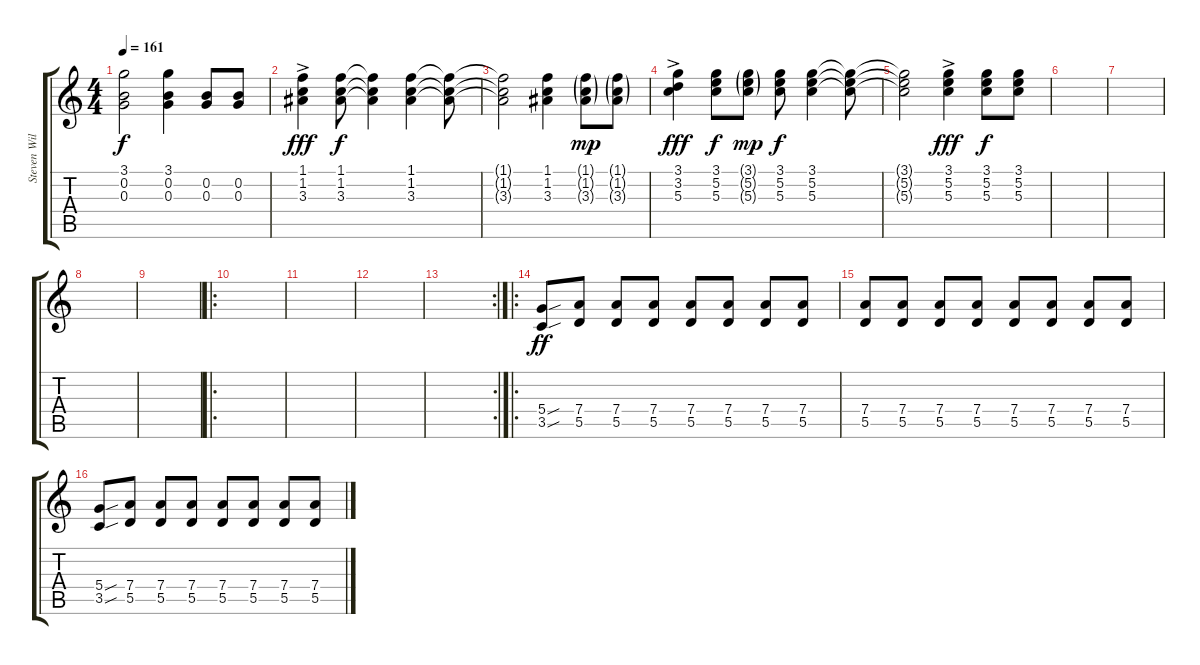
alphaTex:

\track ("Steven Wilson (Guitar)" "Steven Wil") {instrument electricguitarclean}
\staff {score tabs}
\tuning (E4 B3 G3 D3 A2 D2) {hide}
\ts (4 4)
\tempo 161
\clef g2
\ks c
(3.1{t} 0.2{t} 0.3{t}).2{dy f} (3.1 0.2 0.3).4 (0.2 0.3).8 (0.2 0.3).8 |
(1.1{ac} 1.2{ac} 3.3{ac}).4{dy fff} (1.1 1.2 3.3).8{dy f} (1.1{t} 1.2{t} 3.3{t}).4 (1.1 1.2 3.3).4 (1.1{t} 1.2{t} 3.3{t}).8 |
(1.1{t} 1.2{t} 3.3{t}).2 (1.1 1.2 3.3).4 (1.1{g} 1.2{g} 3.3{g}).8{dy mp} (1.1{g} 1.2{g} 3.3{g}).8 |
(3.1{ac} 3.2{ac} 5.3{ac}).4{dy fff} (3.1 5.2 5.3).8{dy f} (3.1{g} 5.2{g} 5.3{g}).8{dy mp} (3.1 5.2 5.3).8{dy f} (3.1 5.2 5.3).4 (3.1{t} 5.2{t} 5.3{t}).8 |
(3.1{t} 5.2{t} 5.3{t}).2 (3.1{ac} 5.2{ac} 5.3{ac}).4{dy fff} (3.1 5.2 5.3).8{dy f} (3.1 5.2 5.3).8 |
|
|
|
|
\ro
|
|
|
\rc 2
|
\ro
(5.4{sou} 3.5{sou}).8{dy ff volume 16 balance 8 instrument distortionguitar} (7.4 5.5).8 (7.4 5.5).8 (7.4 5.5).8 (7.4 5.5).8 (7.4 5.5).8 (7.4 5.5).8 (7.4 5.5).8 |
(7.4 5.5).8 (7.4 5.5).8 (7.4 5.5).8 (7.4 5.5).8 (7.4 5.5).8 (7.4 5.5).8 (7.4 5.5).8 (7.4 5.5).8 |
(5.4{sou} 3.5{sou}).8 (7.4 5.5).8 (7.4 5.5).8 (7.4 5.5).8 (7.4 5.5).8 (7.4 5.5).8 (7.4 5.5).8 (7.4 5.5).8
